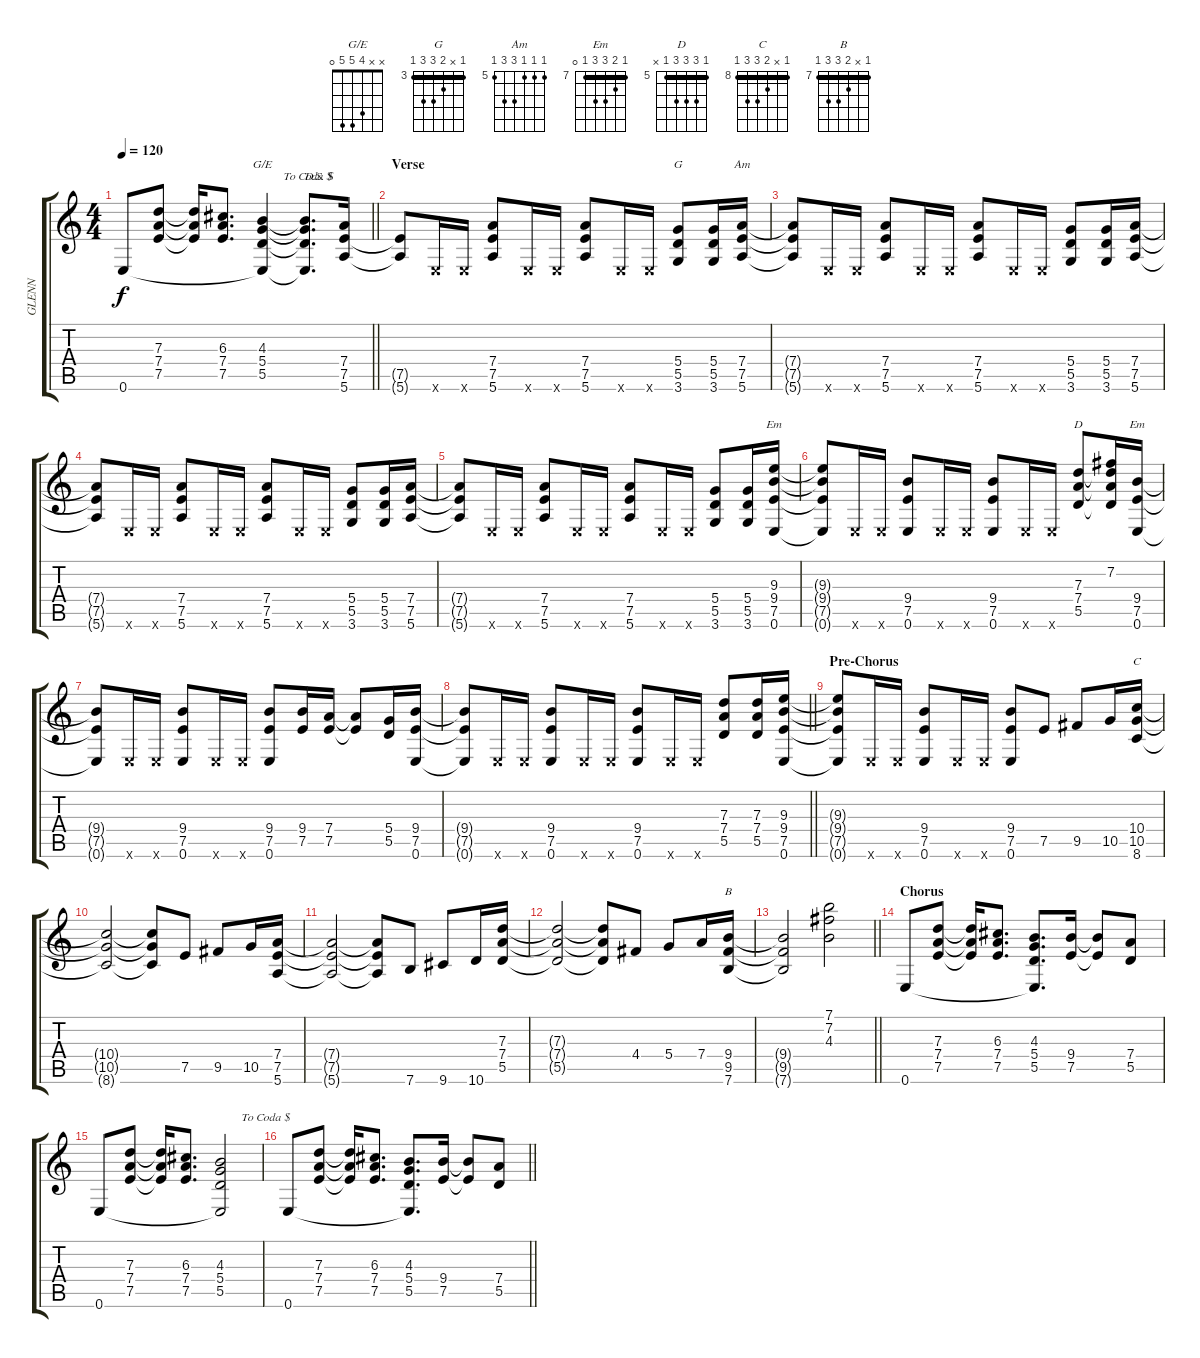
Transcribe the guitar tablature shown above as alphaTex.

\track ("GLENN" "GLENN") {instrument overdrivenguitar}
\staff {score tabs}
\tuning (E4 B3 G3 D3 A2 E2) {hide}
\chord ("G/E" x x 4 5 5 0)
\chord ("G" 3 x 4 5 5 3) {firstfret 3 barre 3}
\chord ("Am" 5 5 5 7 7 5) {firstfret 5}
\chord ("Em" 7 8 9 9 7 0) {firstfret 7}
\chord ("D" 5 7 7 7 5 x) {firstfret 5 barre 5}
\chord ("Em" 7 8 9 9 7 0) {firstfret 7 barre 7}
\chord ("C" 8 x 9 10 10 8) {firstfret 8 barre 8}
\chord ("B" 7 x 8 9 9 7) {firstfret 7 barre 7}
\ts (4 4)
\tempo 120
\clef g2
\barLineRight lightlight
\ks c
0.6.8{dy f} (7.3 7.4 7.5).8 (7.3{t} 7.4{t} 7.5{t}).16 (6.3 7.4 7.5).8{d} (4.3 5.4 5.5 0.6{t}).4{ch "G/E" txt "       To Coda $"} (4.3{t} 5.4{t} 5.5{t} 0.6{t}).8{d txt "D.S. $"} (7.4 7.5 5.6).16 |
\section ("" "Verse")
(7.5{t} 5.6{t}).8 0.6{x}.16 0.6{x}.16 (7.4 7.5 5.6).8 0.6{x}.16 0.6{x}.16 (7.4 7.5 5.6).8 0.6{x}.16 0.6{x}.16 (5.4 5.5 3.6).8{ch "G"} (5.4 5.5 3.6).16 (7.4 7.5 5.6).16{ch "Am"} |
(7.4{t} 7.5{t} 5.6{t}).8 0.6{x}.16 0.6{x}.16 (7.4 7.5 5.6).8 0.6{x}.16 0.6{x}.16 (7.4 7.5 5.6).8 0.6{x}.16 0.6{x}.16 (5.4 5.5 3.6).8 (5.4 5.5 3.6).16 (7.4 7.5 5.6).16 |
(7.4{t} 7.5{t} 5.6{t}).8 0.6{x}.16 0.6{x}.16 (7.4 7.5 5.6).8 0.6{x}.16 0.6{x}.16 (7.4 7.5 5.6).8 0.6{x}.16 0.6{x}.16 (5.4 5.5 3.6).8 (5.4 5.5 3.6).16 (7.4 7.5 5.6).16 |
(7.4{t} 7.5{t} 5.6{t}).8 0.6{x}.16 0.6{x}.16 (7.4 7.5 5.6).8 0.6{x}.16 0.6{x}.16 (7.4 7.5 5.6).8 0.6{x}.16 0.6{x}.16 (5.4 5.5 3.6).8 (5.4 5.5 3.6).16 (9.3 9.4 7.5 0.6).16{ch "Em"} |
(9.3{t} 9.4{t} 7.5{t} 0.6{t}).8 0.6{x}.16 0.6{x}.16 (9.4 7.5 0.6).8 0.6{x}.16 0.6{x}.16 (9.4 7.5 0.6).8 0.6{x}.16 0.6{x}.16 (7.3 7.4 5.5).8{ch "D"} (7.2 7.3{t} 7.4{t} 5.5{t}).16 (9.4 7.5 0.6).16{ch "Em"} |
(9.4{t} 7.5{t} 0.6{t}).8 0.6{x}.16 0.6{x}.16 (9.4 7.5 0.6).8 0.6{x}.16 0.6{x}.16 (9.4 7.5 0.6).8 (9.4 7.5).16 (7.4 7.5).16 (7.4{t} 7.5{t}).8 (5.4 5.5).16 (9.4 7.5 0.6).16 |
\barLineRight lightlight
(9.4{t} 7.5{t} 0.6{t}).8 0.6{x}.16 0.6{x}.16 (9.4 7.5 0.6).8 0.6{x}.16 0.6{x}.16 (9.4 7.5 0.6).8 0.6{x}.16 0.6{x}.16 (7.3 7.4 5.5).8 (7.3 7.4 5.5).16 (9.3 9.4 7.5 0.6).16 |
\section ("" "Pre-Chorus")
(9.3{t} 9.4{t} 7.5{t} 0.6{t}).8 0.6{x}.16 0.6{x}.16 (9.4 7.5 0.6).8 0.6{x}.16 0.6{x}.16 (9.4 7.5 0.6).8 7.5.8 9.5.8 10.5.16 (10.4 10.5 8.6).16{ch "C"} |
(10.4{t} 10.5{t} 8.6{t}).2 (10.4{t} 10.5{t} 8.6{t}).8 7.5.8 9.5.8 10.5.16 (7.4 7.5 5.6).16 |
(7.4{t} 7.5{t} 5.6{t}).2 (7.4{t} 7.5{t} 5.6{t}).8 7.6.8 9.6.8 10.6.16 (7.3 7.4 5.5).16 |
(7.3{t} 7.4{t} 5.5{t}).2 (7.3{t} 7.4{t} 5.5{t}).8 4.4.8 5.4.8 7.4.16 (9.4 9.5 7.6).16{ch "B"} |
\barLineRight lightlight
(9.4{t} 9.5{t} 7.6{t}).2 (7.1 7.2 4.3).2 |
\section ("" "Chorus")
0.6.8 (7.3 7.4 7.5).8 (7.3{t} 7.4{t} 7.5{t}).16 (6.3 7.4 7.5).8{d} (4.3 5.4 5.5 0.6{t}).8{d} (9.4 7.5).16 (9.4{t} 7.5{t}).8 (7.4 5.5).8 |
0.6.8 (7.3 7.4 7.5).8 (7.3{t} 7.4{t} 7.5{t}).16 (6.3 7.4 7.5).8{d} (4.3 5.4 5.5 0.6{t}).2{txt "       To Coda $"} |
\barLineRight lightlight
0.6.8 (7.3 7.4 7.5).8 (7.3{t} 7.4{t} 7.5{t}).16 (6.3 7.4 7.5).8{d} (4.3 5.4 5.5 0.6{t}).8{d} (9.4 7.5).16 (9.4{t} 7.5{t}).8 (7.4 5.5).8
